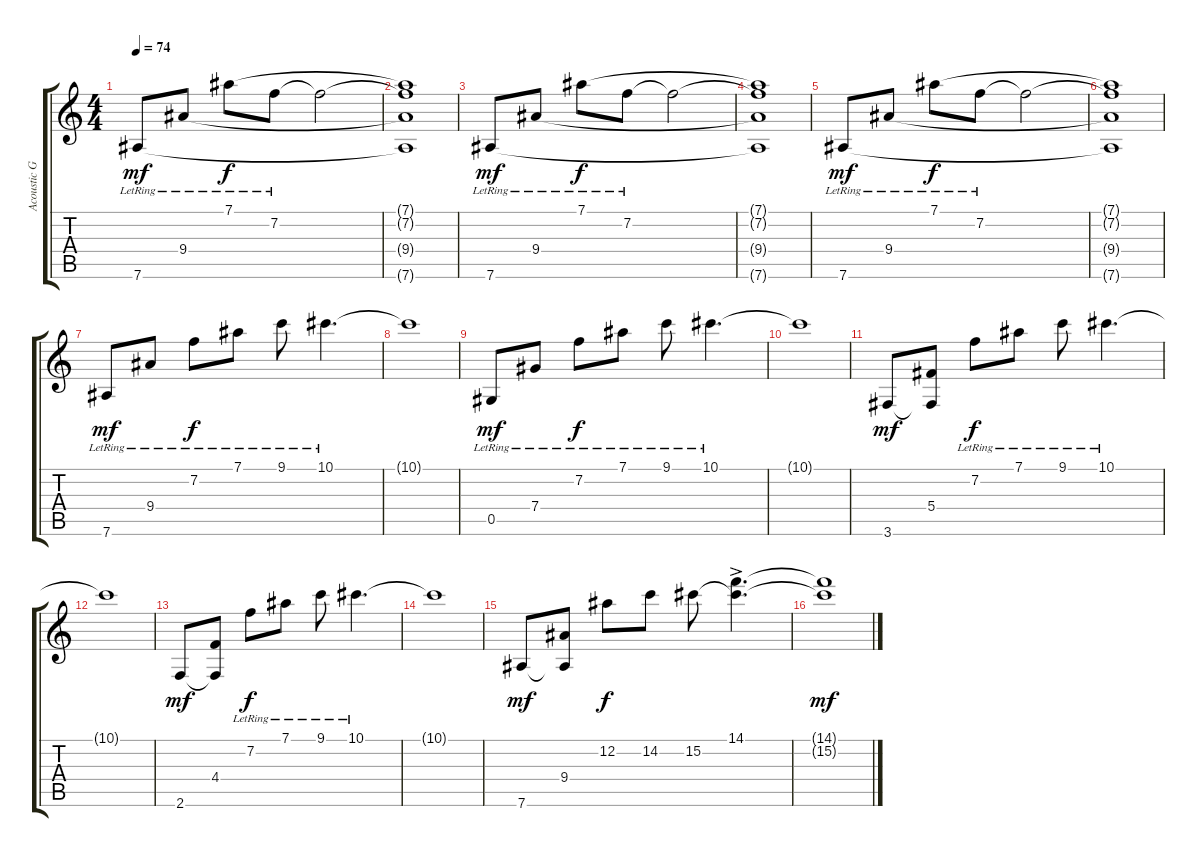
\track ("Acoustic Guitar" "Acoustic G") {instrument acousticguitarsteel}
\staff {score tabs}
\tuning (Eb4 Bb3 Gb3 Db3 Ab2 Eb2) {hide}
\ts (4 4)
\tempo 74
\clef g2
\ks c
7.6{lr}.8{dy mf} 9.4{lr}.8 7.1{lr}.8{dy f} 7.2{lr}.8 7.2{t}.2 |
(7.1{t} 7.2{t} 9.4{t} 7.6{t}).1 |
7.6{lr}.8{dy mf} 9.4{lr}.8 7.1{lr}.8{dy f} 7.2{lr}.8 7.2{t}.2 |
(7.1{t} 7.2{t} 9.4{t} 7.6{t}).1 |
7.6{lr}.8{dy mf} 9.4{lr}.8 7.1{lr}.8{dy f} 7.2{lr}.8 7.2{t}.2 |
(7.1{t} 7.2{t} 9.4{t} 7.6{t}).1 |
7.6{lr}.8{dy mf} 9.4{lr}.8 7.2{lr}.8{dy f} 7.1{lr}.8 9.1{lr}.8 10.1{lr}.4{d} |
10.1{t}.1 |
0.5{lr}.8{dy mf} 7.4{lr}.8 7.2{lr}.8{dy f} 7.1{lr}.8 9.1{lr}.8 10.1{lr}.4{d} |
10.1{t}.1 |
3.6.8{dy mf} (5.4 3.6{t}).8 7.2{lr}.8{dy f} 7.1{lr}.8 9.1{lr}.8 10.1{lr}.4{d} |
10.1{t}.1 |
2.6.8{dy mf} (4.4 2.6{t}).8 7.2{lr}.8{dy f} 7.1{lr}.8 9.1{lr}.8 10.1{lr}.4{d} |
10.1{t}.1 |
7.6.8{dy mf} (9.4 7.6{t}).8 12.2.8{dy f} 14.2.8 15.2.8 (14.1{ac} 15.2{t}).4{d} |
(14.1{t} 15.2{t}).1{dy mf}
